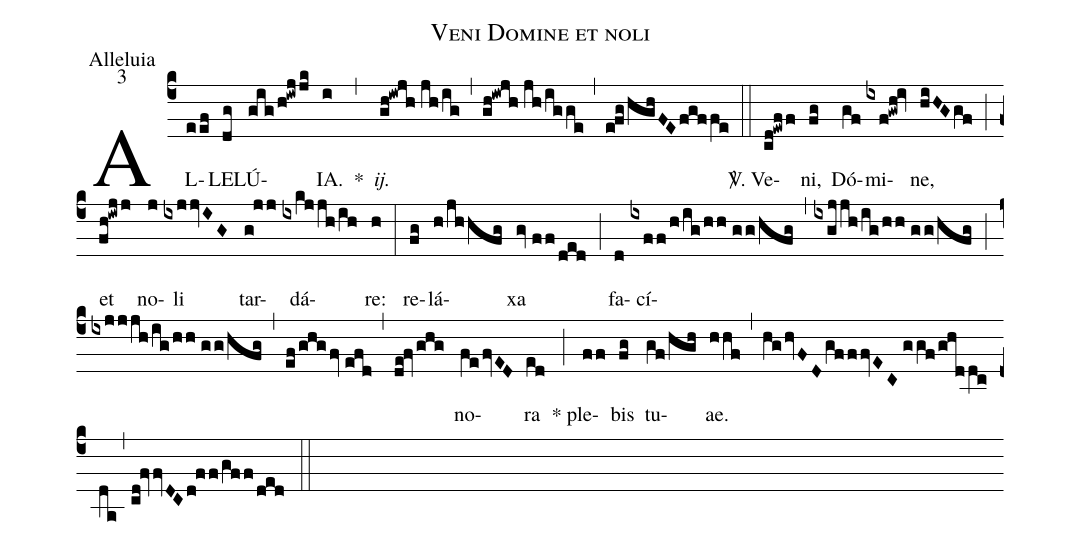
name:Veni Domine et noli;
office-part:Alleluia;
mode:3;
%%
(c4) AL(eef)LE(dg)LÚ(gig/h!iwjjk){IA}.(i) *(,) <i>i{j.}</i>(gh!iwjh//jh/ig) (,) (gh!iwjh//jh/igge) (,) (efg/hghFEfgffe) (::)<sp>V/</sp>. Ve(cd!ewff)ni,(fg) Dó(gf)mi(ixf!gwh!iv)ne,(hiHGgf) (;) et(fh!iwjj) no(j)li(ixjjvIG) tar(g!jj)dá(ixkjjh/ih)re:(h) (:) re(fg)lá(h/jhhfg)xa(gv//ff/ded) (;) fa(d)cí(ixff/h/ig/hh//gg/hfg)(,)(ixgjjh/ig/hh//gg/hfg)(;)(ixjjjh/ig/hh//gg/hfg)(,)(ef/ghgfv//efd)(,)(de!fvghg)no(fefvED)ra(ed) (;)* ple(ff)bis(fg) tu(gf/hgh)ae.(hhf,hghvFDgfffvEC//ggf/ghdd[ull:1]c/da,cd!fvvDCd!ff/gff/ded) (::)
